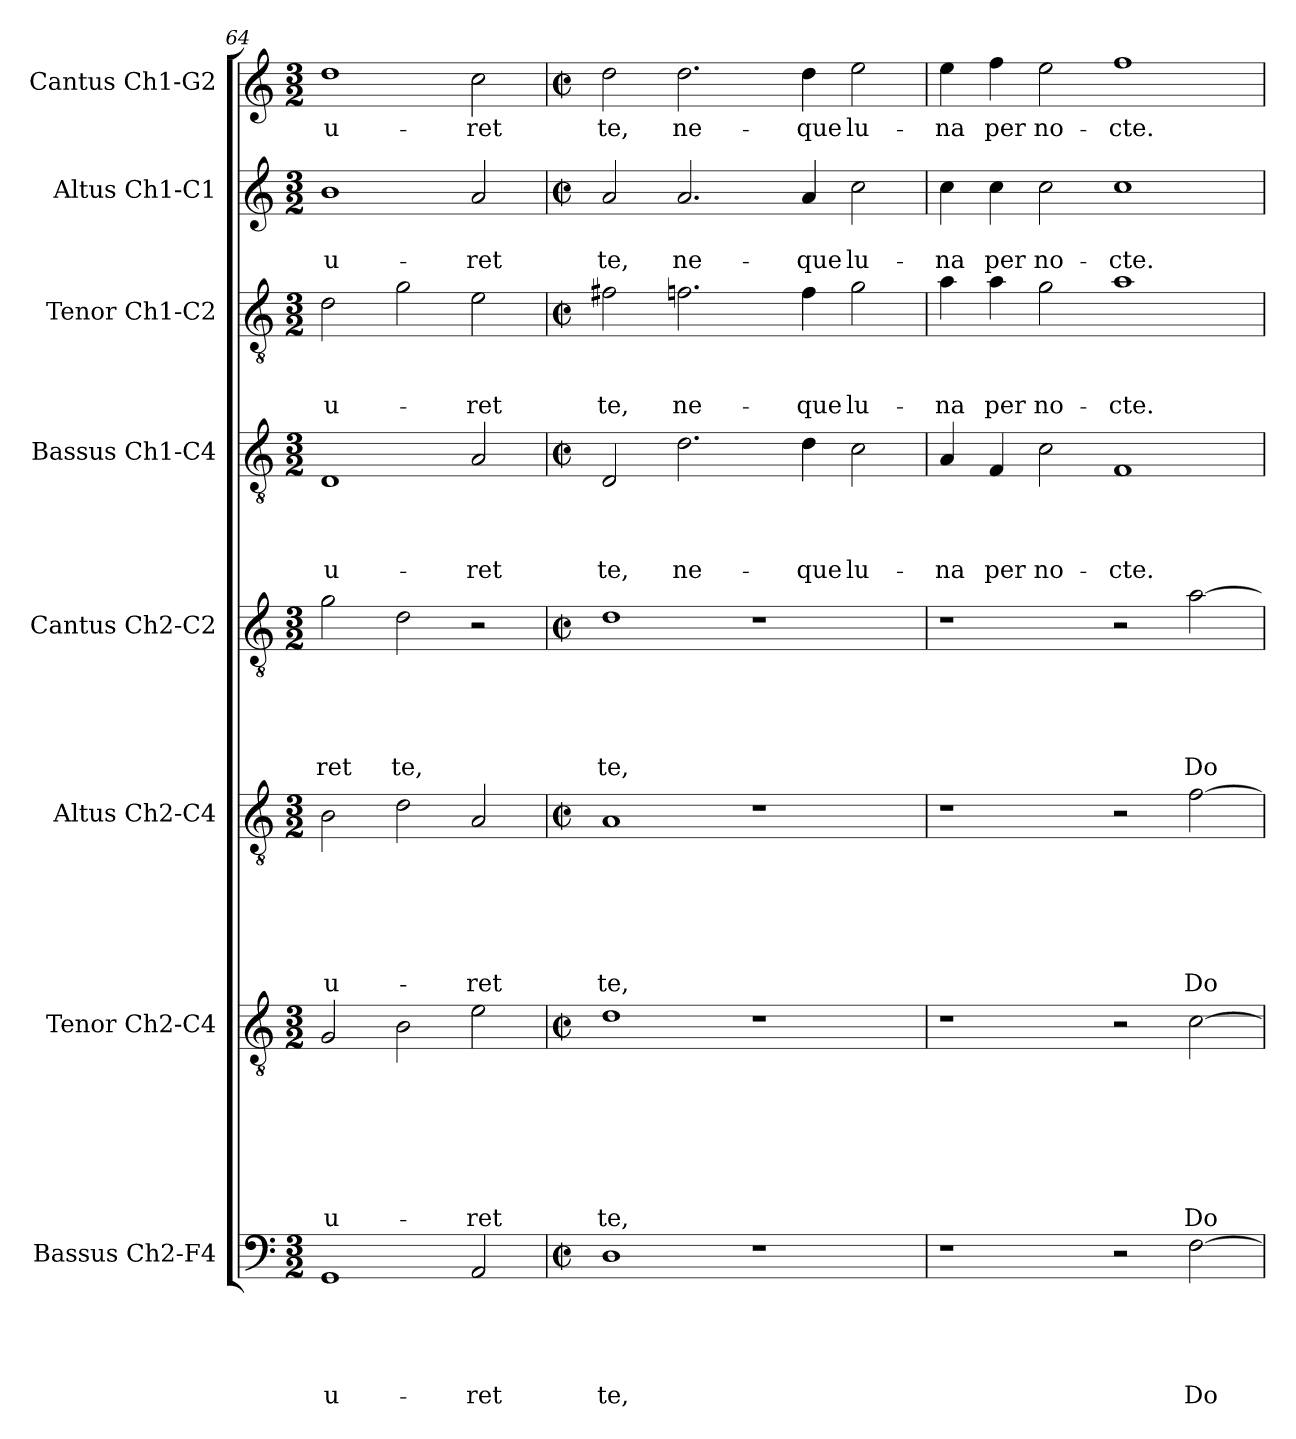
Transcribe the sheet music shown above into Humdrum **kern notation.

**kern	**text	**text	**text	**text	**text	**kern	**text	**text	**text	**text	**text	**text	**text	**kern	**text	**text	**text	**text	**text	**text	**kern	**text	**text	**text	**text	**text	**kern	**text	**text	**text	**text	**kern	**text	**text	**text	**kern	**text	**text	**kern	**text
*part8	*part8	*part8	*part8	*part8	*part8	*part7	*part7	*part7	*part7	*part7	*part7	*part7	*part7	*part6	*part6	*part6	*part6	*part6	*part6	*part6	*part5	*part5	*part5	*part5	*part5	*part5	*part4	*part4	*part4	*part4	*part4	*part3	*part3	*part3	*part3	*part2	*part2	*part2	*part1	*part1
*staff8	*staff8	*staff8	*staff8	*staff8	*staff8	*staff7	*staff7	*staff7	*staff7	*staff7	*staff7	*staff7	*staff7	*staff6	*staff6	*staff6	*staff6	*staff6	*staff6	*staff6	*staff5	*staff5	*staff5	*staff5	*staff5	*staff5	*staff4	*staff4	*staff4	*staff4	*staff4	*staff3	*staff3	*staff3	*staff3	*staff2	*staff2	*staff2	*staff1	*staff1
*I"Bassus Ch2-F4	*	*	*	*	*	*I"Tenor Ch2-C4	*	*	*	*	*	*	*	*I"Altus Ch2-C4	*	*	*	*	*	*	*I"Cantus Ch2-C2	*	*	*	*	*	*I"Bassus Ch1-C4	*	*	*	*	*I"Tenor Ch1-C2	*	*	*	*I"Altus Ch1-C1	*	*	*I"Cantus Ch1-G2	*
*I'B2	*	*	*	*	*	*I'T2	*	*	*	*	*	*	*	*I'A2	*	*	*	*	*	*	*I'C2	*	*	*	*	*	*I'B	*	*	*	*	*I'T	*	*	*	*I'A	*	*	*I'C	*
*clefF4	*	*	*	*	*	*clefGv2	*	*	*	*	*	*	*	*clefGv2	*	*	*	*	*	*	*clefGv2	*	*	*	*	*	*clefGv2	*	*	*	*	*clefGv2	*	*	*	*clefG2	*	*	*clefG2	*
*k[]	*	*	*	*	*	*k[]	*	*	*	*	*	*	*	*k[]	*	*	*	*	*	*	*k[]	*	*	*	*	*	*k[]	*	*	*	*	*k[]	*	*	*	*k[]	*	*	*k[]	*
*C:	*	*	*	*	*	*C:	*	*	*	*	*	*	*	*C:	*	*	*	*	*	*	*C:	*	*	*	*	*	*C:	*	*	*	*	*C:	*	*	*	*C:	*	*	*C:	*
*M3/2	*	*	*	*	*	*M3/2	*	*	*	*	*	*	*	*M3/2	*	*	*	*	*	*	*M3/2	*	*	*	*	*	*M3/2	*	*	*	*	*M3/2	*	*	*	*M3/2	*	*	*M3/2	*
=64	=64	=64	=64	=64	=64	=64	=64	=64	=64	=64	=64	=64	=64	=64	=64	=64	=64	=64	=64	=64	=64	=64	=64	=64	=64	=64	=64	=64	=64	=64	=64	=64	=64	=64	=64	=64	=64	=64	=64	=64
!	!	!	!	!	!LO:LY:b	!	!	!	!	!	!	!	!LO:LY:b	!	!	!	!	!	!	!LO:LY:b	!	!	!	!	!	!LO:LY:b	!	!	!	!	!LO:LY:b	!	!	!	!LO:LY:b	!	!	!LO:LY:b	!	!LO:LY:b
1GG	.	.	.	.	u-	2G/	.	.	.	.	.	.	u-	2B\	.	.	.	.	.	u-	2g\	.	.	.	.	-ret	1D	.	.	.	u-	2d\	.	.	u-	1b	.	u-	1dd	u-
!	!	!	!	!	!	!	!	!	!	!	!	!	!	!	!	!	!	!	!	!	!	!	!	!	!	!LO:LY:b	!	!	!	!	!	!	!	!	!	!	!	!	!	!
.	.	.	.	.	.	2B\	.	.	.	.	.	.	.	2d\	.	.	.	.	.	.	2d\	.	.	.	.	te,	.	.	.	.	.	2g\	.	.	.	.	.	.	.	.
!	!	!	!	!	!LO:LY:b	!	!	!	!	!	!	!	!LO:LY:b	!	!	!	!	!	!	!LO:LY:b	!	!	!	!	!	!	!	!	!	!	!LO:LY:b	!	!	!	!LO:LY:b	!	!	!LO:LY:b	!	!LO:LY:b
2AA/	.	.	.	.	-ret	2e\	.	.	.	.	.	.	-ret	2A/	.	.	.	.	.	-ret	2r	.	.	.	.	.	2A/	.	.	.	-ret	2e\	.	.	-ret	2a/	.	-ret	2cc\	-ret
=65	=65	=65	=65	=65	=65	=65	=65	=65	=65	=65	=65	=65	=65	=65	=65	=65	=65	=65	=65	=65	=65	=65	=65	=65	=65	=65	=65	=65	=65	=65	=65	=65	=65	=65	=65	=65	=65	=65	=65	=65
*M2/2	*	*	*	*	*	*M2/2	*	*	*	*	*	*	*	*M2/2	*	*	*	*	*	*	*M2/2	*	*	*	*	*	*M2/2	*	*	*	*	*M2/2	*	*	*	*M2/2	*	*	*M2/2	*
*met(c|)	*	*	*	*	*	*met(c|)	*	*	*	*	*	*	*	*met(c|)	*	*	*	*	*	*	*met(c|)	*	*	*	*	*	*met(c|)	*	*	*	*	*met(c|)	*	*	*	*met(c|)	*	*	*met(c|)	*
!	!	!	!	!	!LO:LY:b	!	!	!	!	!	!	!	!LO:LY:b	!	!	!	!	!	!	!LO:LY:b	!	!	!	!	!	!LO:LY:b	!	!	!	!	!LO:LY:b	!	!	!	!LO:LY:b	!	!	!LO:LY:b	!	!LO:LY:b
1D	.	.	.	.	te,	1d	.	.	.	.	.	.	te,	1A	.	.	.	.	.	te,	1d	.	.	.	.	te,	2D/	.	.	.	te,	2f#X\	.	.	te,	2a/	.	te,	2dd\	te,
!	!	!	!	!	!	!	!	!	!	!	!	!	!	!	!	!	!	!	!	!	!	!	!	!	!	!	!	!	!	!	!LO:LY:b	!	!	!	!LO:LY:b	!	!	!LO:LY:b	!	!LO:LY:b
.	.	.	.	.	.	.	.	.	.	.	.	.	.	.	.	.	.	.	.	.	.	.	.	.	.	.	2.d\	.	.	.	ne-	2.fn\	.	.	ne-	2.a/	.	ne-	2.dd\	ne-
1r	.	.	.	.	.	1r	.	.	.	.	.	.	.	1r	.	.	.	.	.	.	1r	.	.	.	.	.	.	.	.	.	.	.	.	.	.	.	.	.	.	.
!	!	!	!	!	!	!	!	!	!	!	!	!	!	!	!	!	!	!	!	!	!	!	!	!	!	!	!	!	!	!	!LO:LY:b	!	!	!	!LO:LY:b	!	!	!LO:LY:b	!	!LO:LY:b
.	.	.	.	.	.	.	.	.	.	.	.	.	.	.	.	.	.	.	.	.	.	.	.	.	.	.	4d\	.	.	.	-que	4f\	.	.	-que	4a/	.	-que	4dd\	-que
!	!	!	!	!	!	!	!	!	!	!	!	!	!	!	!	!	!	!	!	!	!	!	!	!	!	!	!	!	!	!	!LO:LY:b	!	!	!	!LO:LY:b	!	!	!LO:LY:b	!	!LO:LY:b
.	.	.	.	.	.	.	.	.	.	.	.	.	.	.	.	.	.	.	.	.	.	.	.	.	.	.	2c\	.	.	.	lu-	2g\	.	.	lu-	2cc\	.	lu-	2ee\	lu-
=66	=66	=66	=66	=66	=66	=66	=66	=66	=66	=66	=66	=66	=66	=66	=66	=66	=66	=66	=66	=66	=66	=66	=66	=66	=66	=66	=66	=66	=66	=66	=66	=66	=66	=66	=66	=66	=66	=66	=66	=66
!	!	!	!	!	!	!	!	!	!	!	!	!	!	!	!	!	!	!	!	!	!	!	!	!	!	!	!	!	!	!	!LO:LY:b	!	!	!	!LO:LY:b	!	!	!LO:LY:b	!	!LO:LY:b
1r	.	.	.	.	.	1r	.	.	.	.	.	.	.	1r	.	.	.	.	.	.	1r	.	.	.	.	.	4A/	.	.	.	-na	4a\	.	.	-na	4cc\	.	-na	4ee\	-na
!	!	!	!	!	!	!	!	!	!	!	!	!	!	!	!	!	!	!	!	!	!	!	!	!	!	!	!	!	!	!	!LO:LY:b	!	!	!	!LO:LY:b	!	!	!LO:LY:b	!	!LO:LY:b
.	.	.	.	.	.	.	.	.	.	.	.	.	.	.	.	.	.	.	.	.	.	.	.	.	.	.	4F/	.	.	.	per	4a\	.	.	per	4cc\	.	per	4ff\	per
!	!	!	!	!	!	!	!	!	!	!	!	!	!	!	!	!	!	!	!	!	!	!	!	!	!	!	!	!	!	!	!LO:LY:b	!	!	!	!LO:LY:b	!	!	!LO:LY:b	!	!LO:LY:b
.	.	.	.	.	.	.	.	.	.	.	.	.	.	.	.	.	.	.	.	.	.	.	.	.	.	.	2c\	.	.	.	no-	2g\	.	.	no-	2cc\	.	no-	2ee\	no-
!	!	!	!	!	!	!	!	!	!	!	!	!	!	!	!	!	!	!	!	!	!	!	!	!	!	!	!	!	!	!	!LO:LY:b	!	!	!	!LO:LY:b	!	!	!LO:LY:b	!	!LO:LY:b
2r	.	.	.	.	.	2r	.	.	.	.	.	.	.	2r	.	.	.	.	.	.	2r	.	.	.	.	.	1F	.	.	.	-cte.	1a	.	.	-cte.	1cc	.	-cte.	1ff	-cte.
!	!	!	!	!	!LO:LY:b	!	!	!	!	!	!	!	!LO:LY:b	!	!	!	!	!	!	!LO:LY:b	!	!	!	!	!	!LO:LY:b	!	!	!	!	!	!	!	!	!	!	!	!	!	!
[2F\	.	.	.	.	Do-	[2c\	.	.	.	.	.	.	Do-	[2f\	.	.	.	.	.	Do-	[2a\	.	.	.	.	Do-	.	.	.	.	.	.	.	.	.	.	.	.	.	.
=	=	=	=	=	=	=	=	=	=	=	=	=	=	=	=	=	=	=	=	=	=	=	=	=	=	=	=	=	=	=	=	=	=	=	=	=	=	=	=	=
*-	*-	*-	*-	*-	*-	*-	*-	*-	*-	*-	*-	*-	*-	*-	*-	*-	*-	*-	*-	*-	*-	*-	*-	*-	*-	*-	*-	*-	*-	*-	*-	*-	*-	*-	*-	*-	*-	*-	*-	*-
